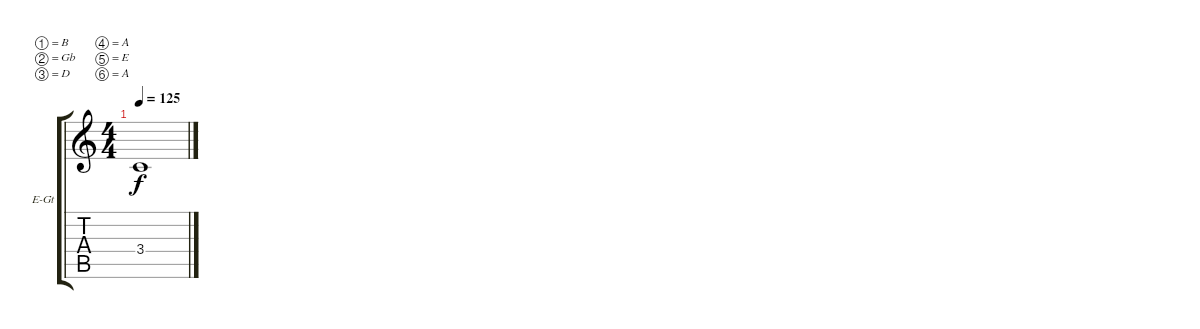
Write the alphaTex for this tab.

\bracketExtendMode groupsimilarinstruments
\firstSystemTrackNameOrientation horizontal
\otherSystemsTrackNameOrientation horizontal
\track ("L" "E-Gt") {instrument distortionguitar}
\staff {score tabs}
\tuning (B3 Gb3 D3 A2 E2 A1)
\ts (4 4)
\tempo 125
\clef g2
\ks c
3.4{t}.1{dy f}
